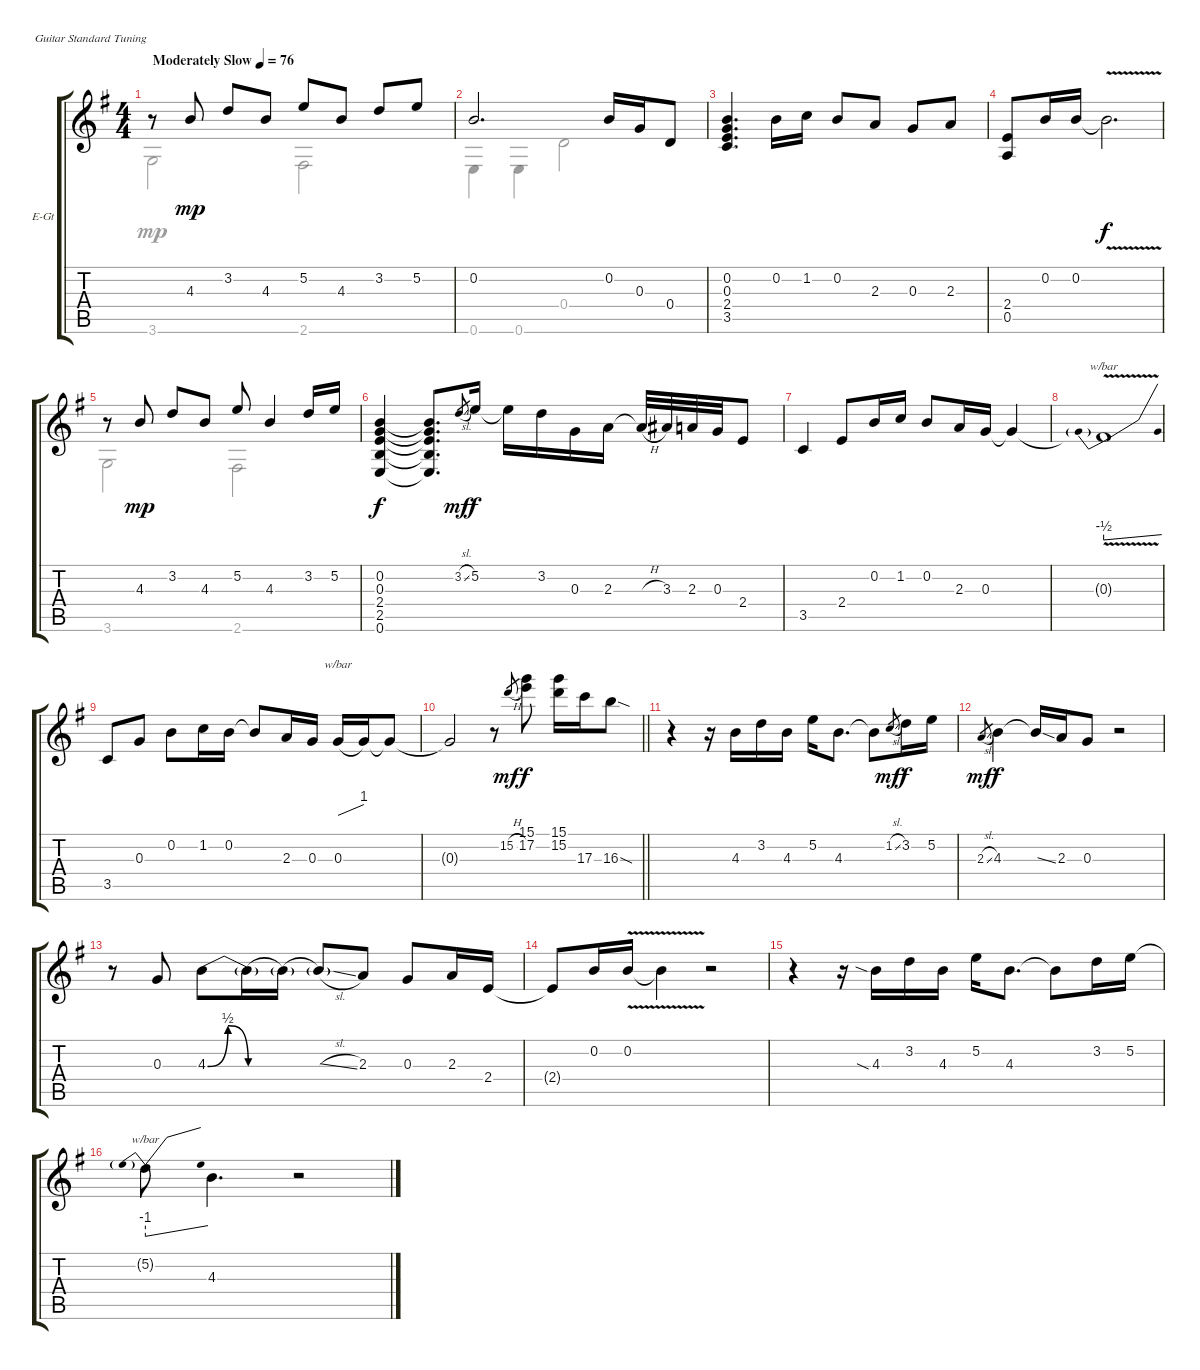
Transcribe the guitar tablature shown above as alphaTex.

\bracketExtendMode groupsimilarinstruments
\firstSystemTrackNameOrientation horizontal
\otherSystemsTrackNameOrientation horizontal
\track ("Jeff Beck" "E-Gt") {instrument distortionguitar}
\staff {score tabs}
\tuning (E4 B3 G3 D3 A2 E2)
\voice
\ts (4 4)
\beaming (8 2 2 2 2)
\tempo (76 "Moderately Slow")
\clef g2
\ks eminor
r.8{dy mp instrument distortionguitar} 4.3.8 3.2.8 4.3.8 5.2.8 4.3.8 3.2.8 5.2.8 |
0.2.2{d} 0.2.16 0.3.16 0.4.8 |
(0.2 0.3 2.4 3.5).4{d} 0.2.16 1.2.16 0.2.8 2.3.8 0.3.8 2.3.8 |
(2.4 0.5).8 0.2.16 0.2.16 0.2{v t}.2{d dy f} |
r.8 4.3.8{dy mp} 3.2.8 4.3.8 5.2.8 4.3.4 3.2.16 5.2.16 |
(0.2 0.3 2.4 2.5 0.6).4{dy f} (0.2{t} 0.3{t} 2.4{t} 2.5{t} 0.6{t}).8{d} 3.2{sl}.8{gr dy mf} 5.2.16{dy f} 5.2{t}.16 3.2.16 0.3.16 2.3.16 2.3{h t}.32 3.3.32 2.3.32 0.3.32 2.4.8 |
3.5.4 2.4.8 0.2.16 1.2.16 0.2.8 2.3.16 0.3.16 0.3{t}.4 |
0.3{v t}.1{tbe (predivedive default 0 -2 60 0)} |
3.5.8 0.3.8 0.2.8 1.2.16 0.2.16 0.2{t}.8 2.3.16 0.3.16 0.3.16{tbe (dive default 0 0 60 4)} 0.3{t}.16 0.3{t}.8 |
\barLineRight lightlight
0.3{t}.2 r.8 15.2{h}.8{gr dy mf} (15.1 17.2).8{dy f} (15.1 15.2).16 17.3.16 16.3{sod}.8 |
r.4 r.16 4.3.16 3.2.16 4.3.16 5.2.16 4.3.8{d} 4.3{t}.8 1.2{sl}.8{gr dy mf} 3.2.16{dy f} 5.2.16 |
2.3{sl}.8{gr dy mf} 4.3.4{dy f} 4.3{ss t}.16 2.3.16 0.3.8 r.2 |
r.8 0.3.8 4.3{be (bendrelease 0 0 30 2 30 2 60 0)}.8 4.3{be (hold 0 0 60 0) t}.16 4.3{be (hold 0 0 60 0) t}.16 4.3{sl t}.8 2.3.8 0.3.8 2.3.16 2.4.16 |
2.4{t}.8 0.2.16 0.2{v}.16 0.2{v t}.4 r.2 |
r.4 r.16 4.3{sia}.16 3.2.16 4.3.16 5.2.16 4.3.8{d} 4.3{t}.8 3.2.16 5.2.16 |
5.2{t}.8{tbe (predivedive default 0 -4 60 0)} 4.3.4{d} r.2
\voice
\clef g2
\ottava regular
\simile none
\ks eminor
3.6.2{dy mp} 2.6.2 |
0.6.4 0.6.4 0.4.2 |
|
|
3.6.2 2.6.2 |
|
|
|
|
\barLineRight lightlight
|
|
|
|
|
|
